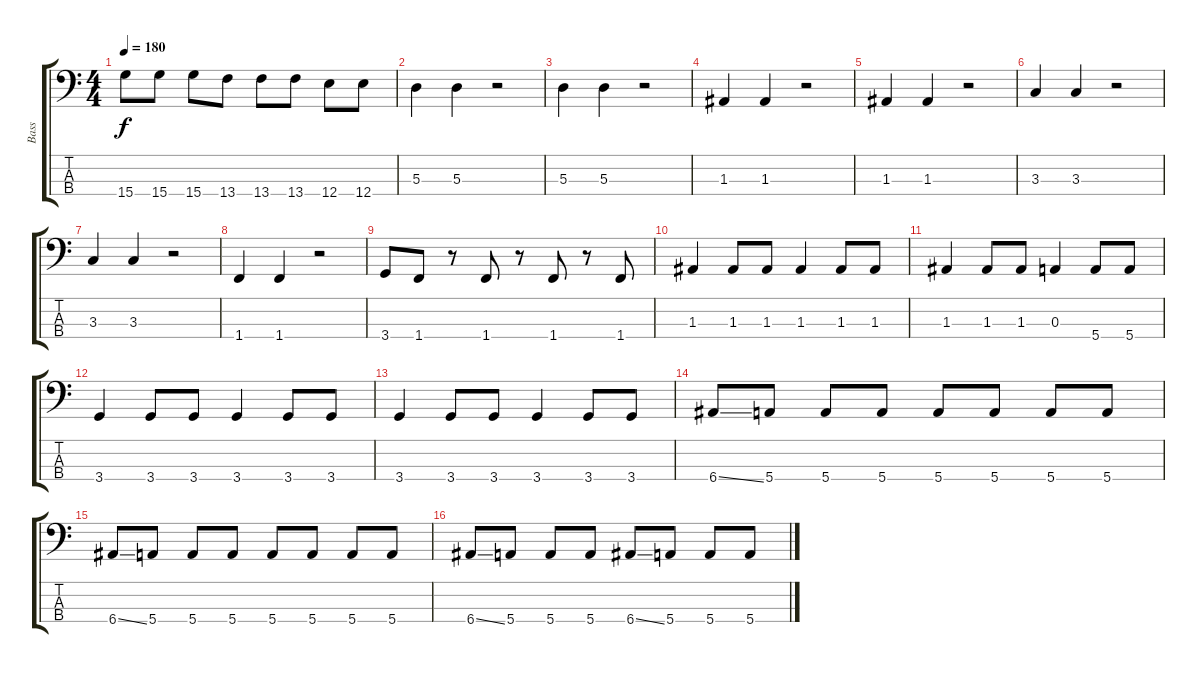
\track ("Bass" "Bass") {instrument electricbassfinger}
\staff {score tabs}
\tuning (G2 D2 A1 E1) {hide}
\ts (4 4)
\tempo 180
\clef f4
\ks c
15.4.8{dy f} 15.4.8 15.4.8 13.4.8 13.4.8 13.4.8 12.4.8 12.4.8 |
5.3.4 5.3.4 r.2 |
5.3.4 5.3.4 r.2 |
1.3.4 1.3.4 r.2 |
1.3.4 1.3.4 r.2 |
3.3.4 3.3.4 r.2 |
3.3.4 3.3.4 r.2 |
1.4.4 1.4.4 r.2 |
3.4.8 1.4.8 r.8 1.4.8 r.8 1.4.8 r.8 1.4.8 |
1.3.4 1.3.8 1.3.8 1.3.4 1.3.8 1.3.8 |
1.3.4 1.3.8 1.3.8 0.3.4 5.4.8 5.4.8 |
3.4.4 3.4.8 3.4.8 3.4.4 3.4.8 3.4.8 |
3.4.4 3.4.8 3.4.8 3.4.4 3.4.8 3.4.8 |
6.4{ss}.8 5.4.8 5.4.8 5.4.8 5.4.8 5.4.8 5.4.8 5.4.8 |
6.4{ss}.8 5.4.8 5.4.8 5.4.8 5.4.8 5.4.8 5.4.8 5.4.8 |
6.4{ss}.8 5.4.8 5.4.8 5.4.8 6.4{ss}.8 5.4.8 5.4.8 5.4.8
